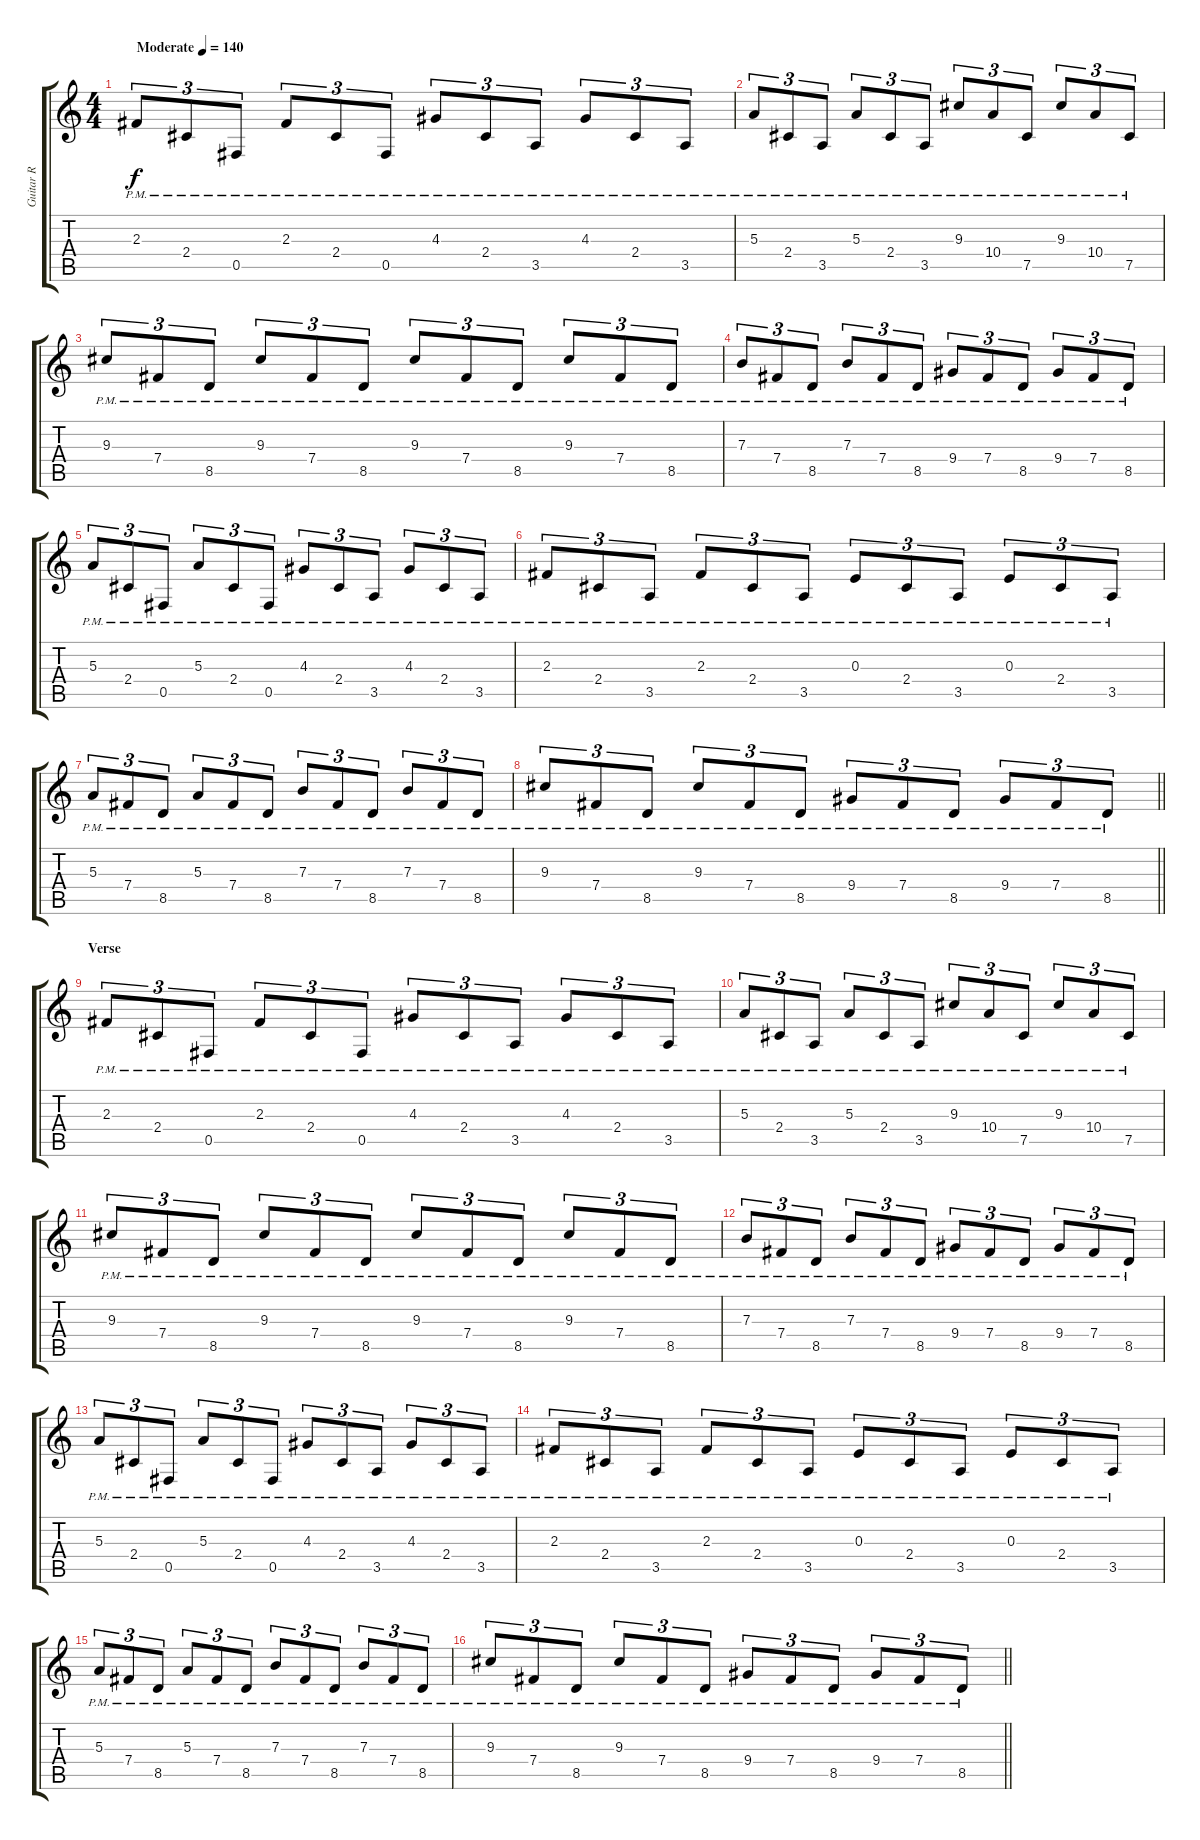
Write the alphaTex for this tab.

\track ("Guitar R" "Guitar R") {instrument overdrivenguitar}
\staff {score tabs}
\tuning (Db4 Ab3 E3 B2 Gb2 B1) {hide}
\ts (4 4)
\tempo (140 "Moderate")
\clef g2
\ks c
2.3{pm}.8{tu (3 2) dy f instrument overdrivenguitar} 2.4{pm}.8{tu (3 2)} 0.5{pm}.8{tu (3 2)} 2.3{pm}.8{tu (3 2)} 2.4{pm}.8{tu (3 2)} 0.5{pm}.8{tu (3 2)} 4.3{pm}.8{tu (3 2)} 2.4{pm}.8{tu (3 2)} 3.5{pm}.8{tu (3 2)} 4.3{pm}.8{tu (3 2)} 2.4{pm}.8{tu (3 2)} 3.5{pm}.8{tu (3 2)} |
5.3{pm}.8{tu (3 2)} 2.4{pm}.8{tu (3 2)} 3.5{pm}.8{tu (3 2)} 5.3{pm}.8{tu (3 2)} 2.4{pm}.8{tu (3 2)} 3.5{pm}.8{tu (3 2)} 9.3{pm}.8{tu (3 2)} 10.4{pm}.8{tu (3 2)} 7.5{pm}.8{tu (3 2)} 9.3{pm}.8{tu (3 2)} 10.4{pm}.8{tu (3 2)} 7.5{pm}.8{tu (3 2)} |
9.3{pm}.8{tu (3 2)} 7.4{pm}.8{tu (3 2)} 8.5{pm}.8{tu (3 2)} 9.3{pm}.8{tu (3 2)} 7.4{pm}.8{tu (3 2)} 8.5{pm}.8{tu (3 2)} 9.3{pm}.8{tu (3 2)} 7.4{pm}.8{tu (3 2)} 8.5{pm}.8{tu (3 2)} 9.3{pm}.8{tu (3 2)} 7.4{pm}.8{tu (3 2)} 8.5{pm}.8{tu (3 2)} |
7.3{pm}.8{tu (3 2)} 7.4{pm}.8{tu (3 2)} 8.5{pm}.8{tu (3 2)} 7.3{pm}.8{tu (3 2)} 7.4{pm}.8{tu (3 2)} 8.5{pm}.8{tu (3 2)} 9.4{pm}.8{tu (3 2)} 7.4{pm}.8{tu (3 2)} 8.5{pm}.8{tu (3 2)} 9.4{pm}.8{tu (3 2)} 7.4{pm}.8{tu (3 2)} 8.5{pm}.8{tu (3 2)} |
5.3{pm}.8{tu (3 2)} 2.4{pm}.8{tu (3 2)} 0.5{pm}.8{tu (3 2)} 5.3{pm}.8{tu (3 2)} 2.4{pm}.8{tu (3 2)} 0.5{pm}.8{tu (3 2)} 4.3{pm}.8{tu (3 2)} 2.4{pm}.8{tu (3 2)} 3.5{pm}.8{tu (3 2)} 4.3{pm}.8{tu (3 2)} 2.4{pm}.8{tu (3 2)} 3.5{pm}.8{tu (3 2)} |
2.3{pm}.8{tu (3 2)} 2.4{pm}.8{tu (3 2)} 3.5{pm}.8{tu (3 2)} 2.3{pm}.8{tu (3 2)} 2.4{pm}.8{tu (3 2)} 3.5{pm}.8{tu (3 2)} 0.3{pm}.8{tu (3 2)} 2.4{pm}.8{tu (3 2)} 3.5{pm}.8{tu (3 2)} 0.3{pm}.8{tu (3 2)} 2.4{pm}.8{tu (3 2)} 3.5{pm}.8{tu (3 2)} |
5.3{pm}.8{tu (3 2)} 7.4{pm}.8{tu (3 2)} 8.5{pm}.8{tu (3 2)} 5.3{pm}.8{tu (3 2)} 7.4{pm}.8{tu (3 2)} 8.5{pm}.8{tu (3 2)} 7.3{pm}.8{tu (3 2)} 7.4{pm}.8{tu (3 2)} 8.5{pm}.8{tu (3 2)} 7.3{pm}.8{tu (3 2)} 7.4{pm}.8{tu (3 2)} 8.5{pm}.8{tu (3 2)} |
\barLineRight lightlight
9.3{pm}.8{tu (3 2)} 7.4{pm}.8{tu (3 2)} 8.5{pm}.8{tu (3 2)} 9.3{pm}.8{tu (3 2)} 7.4{pm}.8{tu (3 2)} 8.5{pm}.8{tu (3 2)} 9.4{pm}.8{tu (3 2)} 7.4{pm}.8{tu (3 2)} 8.5{pm}.8{tu (3 2)} 9.4{pm}.8{tu (3 2)} 7.4{pm}.8{tu (3 2)} 8.5{pm}.8{tu (3 2)} |
\section ("" "Verse")
2.3{pm}.8{tu (3 2)} 2.4{pm}.8{tu (3 2)} 0.5{pm}.8{tu (3 2)} 2.3{pm}.8{tu (3 2)} 2.4{pm}.8{tu (3 2)} 0.5{pm}.8{tu (3 2)} 4.3{pm}.8{tu (3 2)} 2.4{pm}.8{tu (3 2)} 3.5{pm}.8{tu (3 2)} 4.3{pm}.8{tu (3 2)} 2.4{pm}.8{tu (3 2)} 3.5{pm}.8{tu (3 2)} |
5.3{pm}.8{tu (3 2)} 2.4{pm}.8{tu (3 2)} 3.5{pm}.8{tu (3 2)} 5.3{pm}.8{tu (3 2)} 2.4{pm}.8{tu (3 2)} 3.5{pm}.8{tu (3 2)} 9.3{pm}.8{tu (3 2)} 10.4{pm}.8{tu (3 2)} 7.5{pm}.8{tu (3 2)} 9.3{pm}.8{tu (3 2)} 10.4{pm}.8{tu (3 2)} 7.5{pm}.8{tu (3 2)} |
9.3{pm}.8{tu (3 2)} 7.4{pm}.8{tu (3 2)} 8.5{pm}.8{tu (3 2)} 9.3{pm}.8{tu (3 2)} 7.4{pm}.8{tu (3 2)} 8.5{pm}.8{tu (3 2)} 9.3{pm}.8{tu (3 2)} 7.4{pm}.8{tu (3 2)} 8.5{pm}.8{tu (3 2)} 9.3{pm}.8{tu (3 2)} 7.4{pm}.8{tu (3 2)} 8.5{pm}.8{tu (3 2)} |
7.3{pm}.8{tu (3 2)} 7.4{pm}.8{tu (3 2)} 8.5{pm}.8{tu (3 2)} 7.3{pm}.8{tu (3 2)} 7.4{pm}.8{tu (3 2)} 8.5{pm}.8{tu (3 2)} 9.4{pm}.8{tu (3 2)} 7.4{pm}.8{tu (3 2)} 8.5{pm}.8{tu (3 2)} 9.4{pm}.8{tu (3 2)} 7.4{pm}.8{tu (3 2)} 8.5{pm}.8{tu (3 2)} |
5.3{pm}.8{tu (3 2)} 2.4{pm}.8{tu (3 2)} 0.5{pm}.8{tu (3 2)} 5.3{pm}.8{tu (3 2)} 2.4{pm}.8{tu (3 2)} 0.5{pm}.8{tu (3 2)} 4.3{pm}.8{tu (3 2)} 2.4{pm}.8{tu (3 2)} 3.5{pm}.8{tu (3 2)} 4.3{pm}.8{tu (3 2)} 2.4{pm}.8{tu (3 2)} 3.5{pm}.8{tu (3 2)} |
2.3{pm}.8{tu (3 2)} 2.4{pm}.8{tu (3 2)} 3.5{pm}.8{tu (3 2)} 2.3{pm}.8{tu (3 2)} 2.4{pm}.8{tu (3 2)} 3.5{pm}.8{tu (3 2)} 0.3{pm}.8{tu (3 2)} 2.4{pm}.8{tu (3 2)} 3.5{pm}.8{tu (3 2)} 0.3{pm}.8{tu (3 2)} 2.4{pm}.8{tu (3 2)} 3.5{pm}.8{tu (3 2)} |
5.3{pm}.8{tu (3 2)} 7.4{pm}.8{tu (3 2)} 8.5{pm}.8{tu (3 2)} 5.3{pm}.8{tu (3 2)} 7.4{pm}.8{tu (3 2)} 8.5{pm}.8{tu (3 2)} 7.3{pm}.8{tu (3 2)} 7.4{pm}.8{tu (3 2)} 8.5{pm}.8{tu (3 2)} 7.3{pm}.8{tu (3 2)} 7.4{pm}.8{tu (3 2)} 8.5{pm}.8{tu (3 2)} |
\barLineRight lightlight
9.3{pm}.8{tu (3 2)} 7.4{pm}.8{tu (3 2)} 8.5{pm}.8{tu (3 2)} 9.3{pm}.8{tu (3 2)} 7.4{pm}.8{tu (3 2)} 8.5{pm}.8{tu (3 2)} 9.4{pm}.8{tu (3 2)} 7.4{pm}.8{tu (3 2)} 8.5{pm}.8{tu (3 2)} 9.4{pm}.8{tu (3 2)} 7.4{pm}.8{tu (3 2)} 8.5{pm}.8{tu (3 2)}
